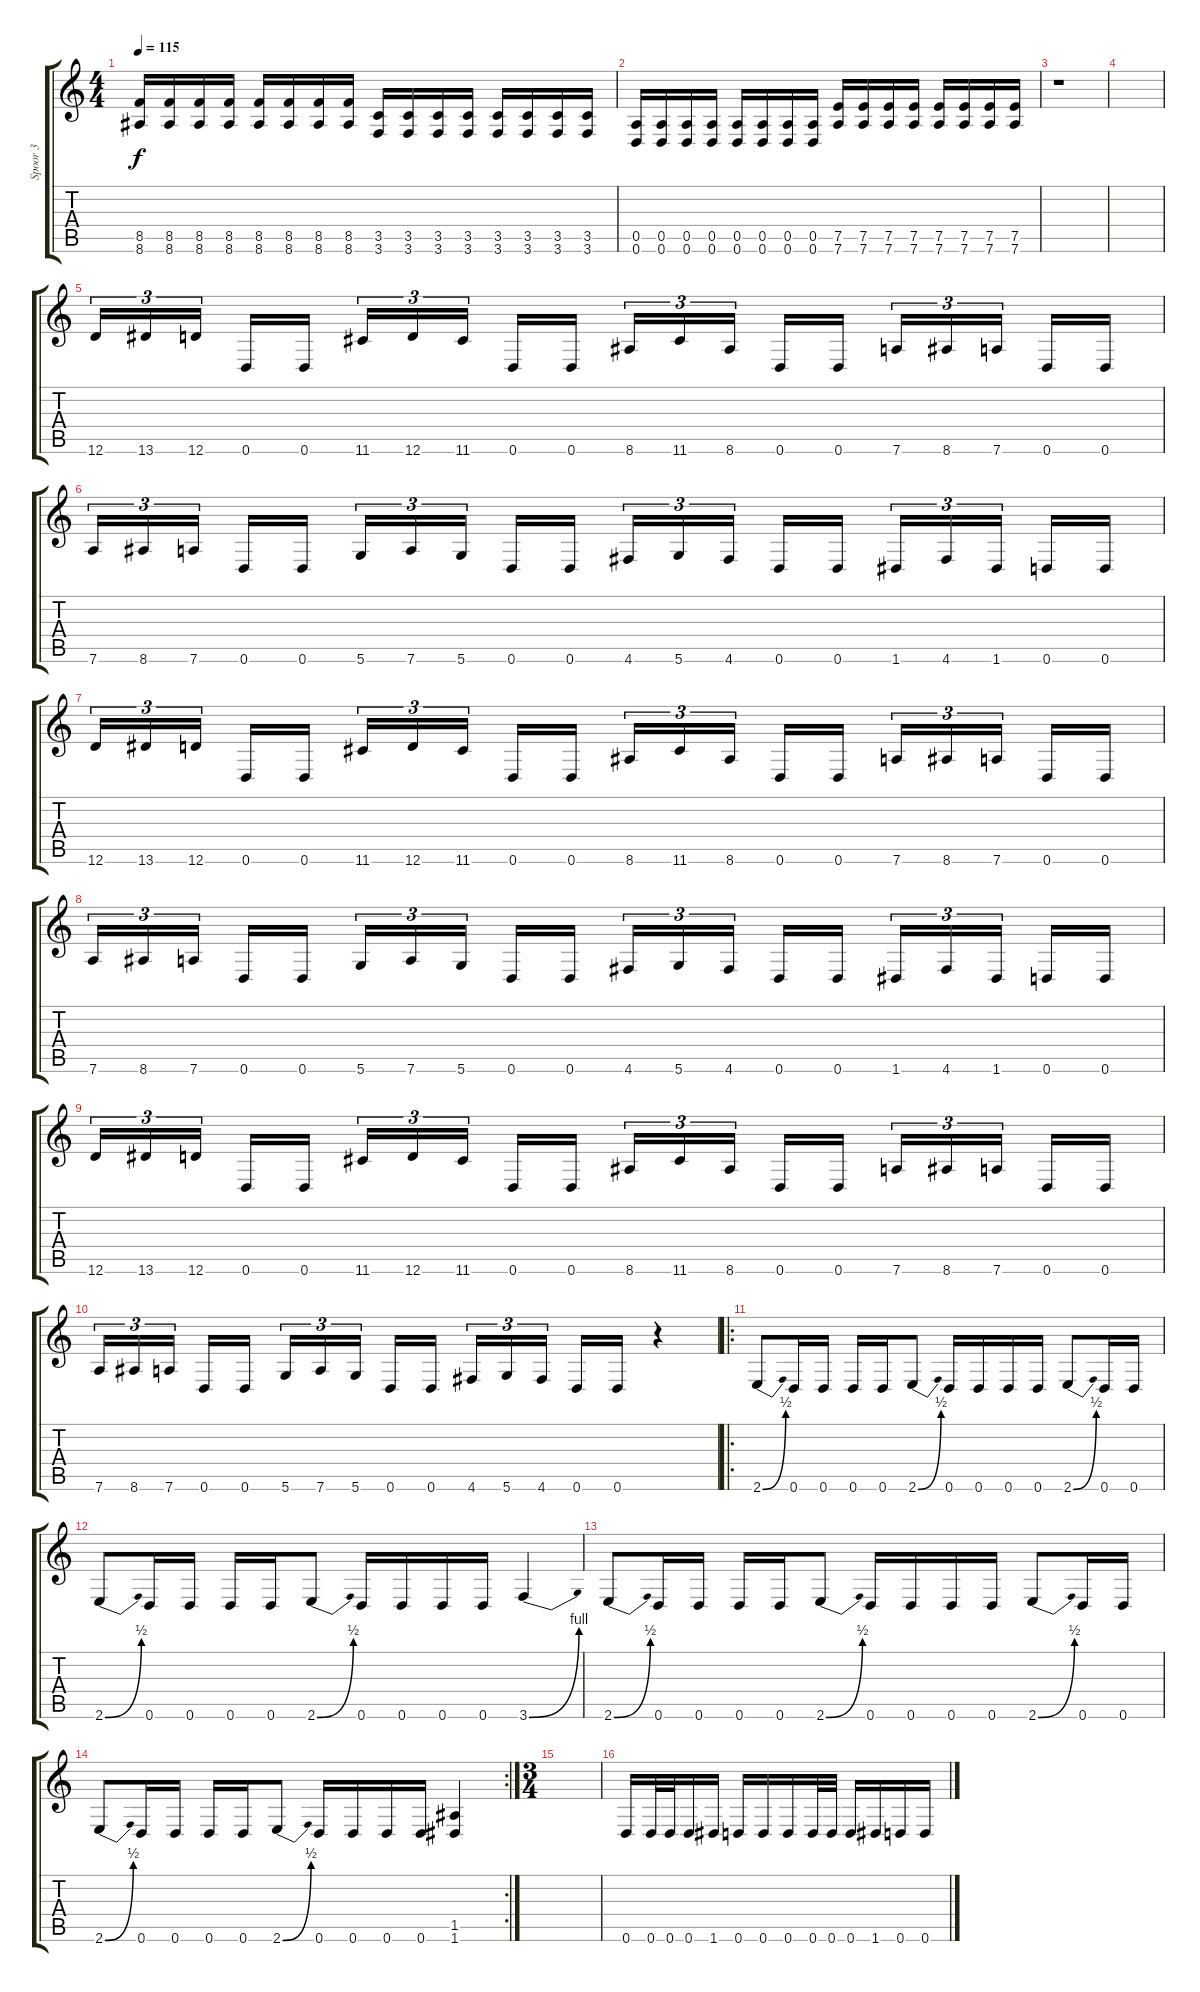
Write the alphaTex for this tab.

\track ("Spoor 3" "Spoor 3") {instrument distortionguitar}
\staff {score tabs}
\tuning (E4 B3 G3 D3 A2 D2) {hide}
\ts (4 4)
\tempo 115
\clef g2
\ks c
(8.5 8.6).16{dy f} (8.5 8.6).16 (8.5 8.6).16 (8.5 8.6).16 (8.5 8.6).16 (8.5 8.6).16 (8.5 8.6).16 (8.5 8.6).16 (3.5 3.6).16 (3.5 3.6).16 (3.5 3.6).16 (3.5 3.6).16 (3.5 3.6).16 (3.5 3.6).16 (3.5 3.6).16 (3.5 3.6).16 |
(0.5 0.6).16 (0.5 0.6).16 (0.5 0.6).16 (0.5 0.6).16 (0.5 0.6).16 (0.5 0.6).16 (0.5 0.6).16 (0.5 0.6).16 (7.5 7.6).16 (7.5 7.6).16 (7.5 7.6).16 (7.5 7.6).16 (7.5 7.6).16 (7.5 7.6).16 (7.5 7.6).16 (7.5 7.6).16 |
r.1 |
|
12.6.16{tu (3 2)} 13.6.16{tu (3 2)} 12.6.16{tu (3 2)} 0.6.16 0.6.16 11.6.16{tu (3 2)} 12.6.16{tu (3 2)} 11.6.16{tu (3 2)} 0.6.16 0.6.16 8.6.16{tu (3 2)} 11.6.16{tu (3 2)} 8.6.16{tu (3 2)} 0.6.16 0.6.16 7.6.16{tu (3 2)} 8.6.16{tu (3 2)} 7.6.16{tu (3 2)} 0.6.16 0.6.16 |
7.6.16{tu (3 2)} 8.6.16{tu (3 2)} 7.6.16{tu (3 2)} 0.6.16 0.6.16 5.6.16{tu (3 2)} 7.6.16{tu (3 2)} 5.6.16{tu (3 2)} 0.6.16 0.6.16 4.6.16{tu (3 2)} 5.6.16{tu (3 2)} 4.6.16{tu (3 2)} 0.6.16 0.6.16 1.6.16{tu (3 2)} 4.6.16{tu (3 2)} 1.6.16{tu (3 2)} 0.6.16 0.6.16 |
12.6.16{tu (3 2)} 13.6.16{tu (3 2)} 12.6.16{tu (3 2)} 0.6.16 0.6.16 11.6.16{tu (3 2)} 12.6.16{tu (3 2)} 11.6.16{tu (3 2)} 0.6.16 0.6.16 8.6.16{tu (3 2)} 11.6.16{tu (3 2)} 8.6.16{tu (3 2)} 0.6.16 0.6.16 7.6.16{tu (3 2)} 8.6.16{tu (3 2)} 7.6.16{tu (3 2)} 0.6.16 0.6.16 |
7.6.16{tu (3 2)} 8.6.16{tu (3 2)} 7.6.16{tu (3 2)} 0.6.16 0.6.16 5.6.16{tu (3 2)} 7.6.16{tu (3 2)} 5.6.16{tu (3 2)} 0.6.16 0.6.16 4.6.16{tu (3 2)} 5.6.16{tu (3 2)} 4.6.16{tu (3 2)} 0.6.16 0.6.16 1.6.16{tu (3 2)} 4.6.16{tu (3 2)} 1.6.16{tu (3 2)} 0.6.16 0.6.16 |
12.6.16{tu (3 2)} 13.6.16{tu (3 2)} 12.6.16{tu (3 2)} 0.6.16 0.6.16 11.6.16{tu (3 2)} 12.6.16{tu (3 2)} 11.6.16{tu (3 2)} 0.6.16 0.6.16 8.6.16{tu (3 2)} 11.6.16{tu (3 2)} 8.6.16{tu (3 2)} 0.6.16 0.6.16 7.6.16{tu (3 2)} 8.6.16{tu (3 2)} 7.6.16{tu (3 2)} 0.6.16 0.6.16 |
7.6.16{tu (3 2)} 8.6.16{tu (3 2)} 7.6.16{tu (3 2)} 0.6.16 0.6.16 5.6.16{tu (3 2)} 7.6.16{tu (3 2)} 5.6.16{tu (3 2)} 0.6.16 0.6.16 4.6.16{tu (3 2)} 5.6.16{tu (3 2)} 4.6.16{tu (3 2)} 0.6.16 0.6.16 r.4 |
\ro
2.6{be (bend 0 0 60 2)}.8 0.6.16 0.6.16 0.6.16 0.6.16 2.6{be (bend 0 0 60 2)}.8 0.6.16 0.6.16 0.6.16 0.6.16 2.6{be (bend 0 0 60 2)}.8 0.6.16 0.6.16 |
2.6{be (bend 0 0 60 2)}.8 0.6.16 0.6.16 0.6.16 0.6.16 2.6{be (bend 0 0 60 2)}.8 0.6.16 0.6.16 0.6.16 0.6.16 3.6{be (bend 0 0 60 4)}.4 |
2.6{be (bend 0 0 60 2)}.8 0.6.16 0.6.16 0.6.16 0.6.16 2.6{be (bend 0 0 60 2)}.8 0.6.16 0.6.16 0.6.16 0.6.16 2.6{be (bend 0 0 60 2)}.8 0.6.16 0.6.16 |
\rc 2
2.6{be (bend 0 0 60 2)}.8 0.6.16 0.6.16 0.6.16 0.6.16 2.6{be (bend 0 0 60 2)}.8 0.6.16 0.6.16 0.6.16 0.6.16 (1.5 1.6).4 |
\ts (3 4)
|
0.6.16 0.6.32 0.6.32 0.6.16 1.6.16 0.6.16 0.6.16 0.6.16 0.6.32 0.6.32 0.6.16 1.6.16 0.6.16 0.6.16
